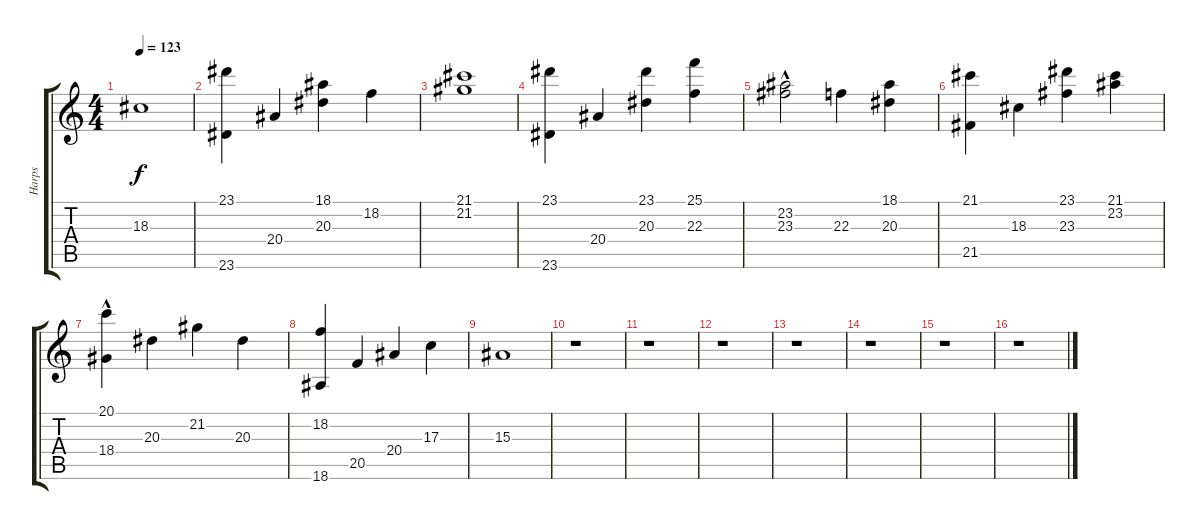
\track ("Harps" "Harps") {instrument orchestralharp}
\staff {score tabs}
\tuning (E4 B3 G3 D3 A2 E2) {hide}
\ts (4 4)
\tempo 123
\clef g2
\ks c
18.3.1{dy f} |
(23.1 23.6).4 20.4.4 (18.1 20.3).4 18.2.4 |
(21.1 21.2).1 |
(23.1 23.6).4 20.4.4 (23.1 20.3).4 (25.1 22.3).4 |
(23.2{hac} 23.3).2 22.3.4 (18.1 20.3).4 |
(21.1 21.5).4 18.3.4 (23.1 23.3).4 (21.1 23.2).4 |
(20.1{hac} 18.4).4 20.3.4 21.2.4 20.3.4 |
(18.2 18.6).4 20.5.4 20.4.4 17.3.4 |
15.3.1 |
r.1 |
r.1 |
r.1 |
r.1 |
r.1 |
r.1 |
r.1
